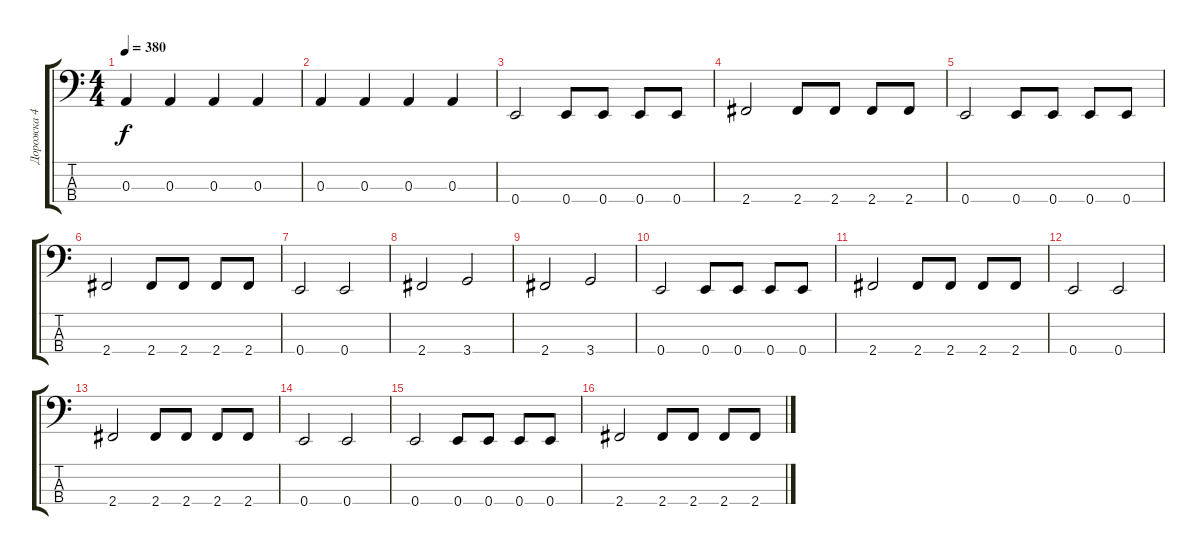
\track ("Дорожка 4" "Дорожка 4") {instrument electricbassfinger}
\staff {score tabs}
\tuning (G2 D2 A1 E1) {hide}
\ts (4 4)
\tempo 380
\clef f4
\ks c
0.3.4{dy f} 0.3.4 0.3.4 0.3.4 |
0.3.4 0.3.4 0.3.4 0.3.4 |
0.4.2 0.4.8 0.4.8 0.4.8 0.4.8 |
2.4.2 2.4.8 2.4.8 2.4.8 2.4.8 |
0.4.2 0.4.8 0.4.8 0.4.8 0.4.8 |
2.4.2 2.4.8 2.4.8 2.4.8 2.4.8 |
0.4.2 0.4.2 |
2.4.2 3.4.2 |
2.4.2 3.4.2 |
0.4.2 0.4.8 0.4.8 0.4.8 0.4.8 |
2.4.2 2.4.8 2.4.8 2.4.8 2.4.8 |
0.4.2 0.4.2 |
2.4.2 2.4.8 2.4.8 2.4.8 2.4.8 |
0.4.2 0.4.2 |
0.4.2 0.4.8 0.4.8 0.4.8 0.4.8 |
2.4.2 2.4.8 2.4.8 2.4.8 2.4.8
